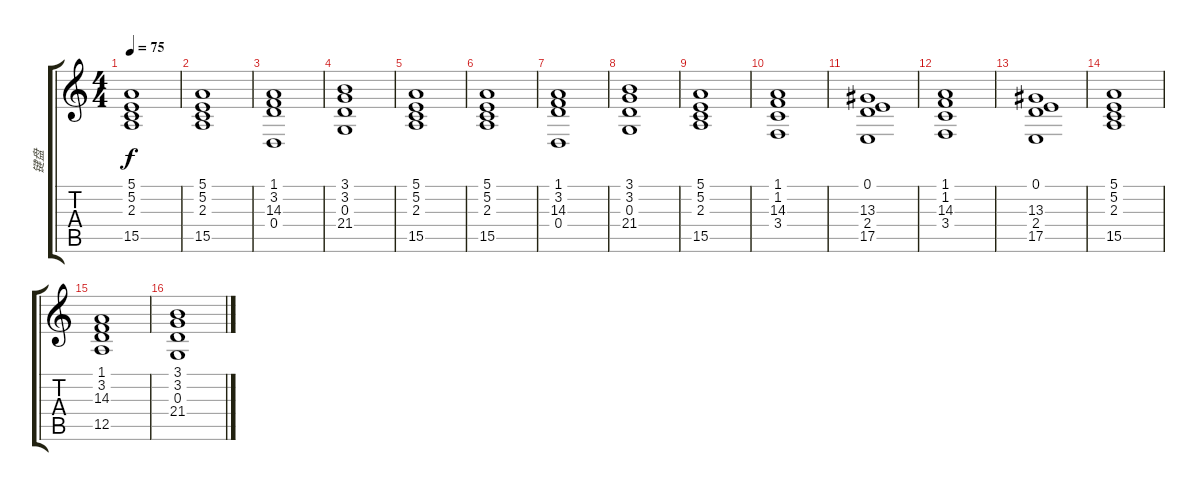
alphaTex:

\track ("键盘" "键盘") {instrument synthstrings2}
\staff {score tabs}
\tuning (E4 B3 G3 D3 A2 E2) {hide}
\ts (4 4)
\tempo 75
\clef g2
\ks c
(5.1 5.2 2.3 15.5).1{dy f} |
(5.1 5.2 2.3 15.5).1 |
(1.1 3.2 14.3 0.4).1 |
(3.1 3.2 0.3 21.4).1 |
(5.1 5.2 2.3 15.5).1 |
(5.1 5.2 2.3 15.5).1 |
(1.1 3.2 14.3 0.4).1 |
(3.1 3.2 0.3 21.4).1 |
(5.1 5.2 2.3 15.5).1 |
(1.1 1.2 14.3 3.4).1 |
(0.1 13.3 2.4 17.5).1 |
(1.1 1.2 14.3 3.4).1 |
(0.1 13.3 2.4 17.5).1 |
(5.1 5.2 2.3 15.5).1 |
(1.1 3.2 14.3 12.5).1 |
(3.1 3.2 0.3 21.4).1
